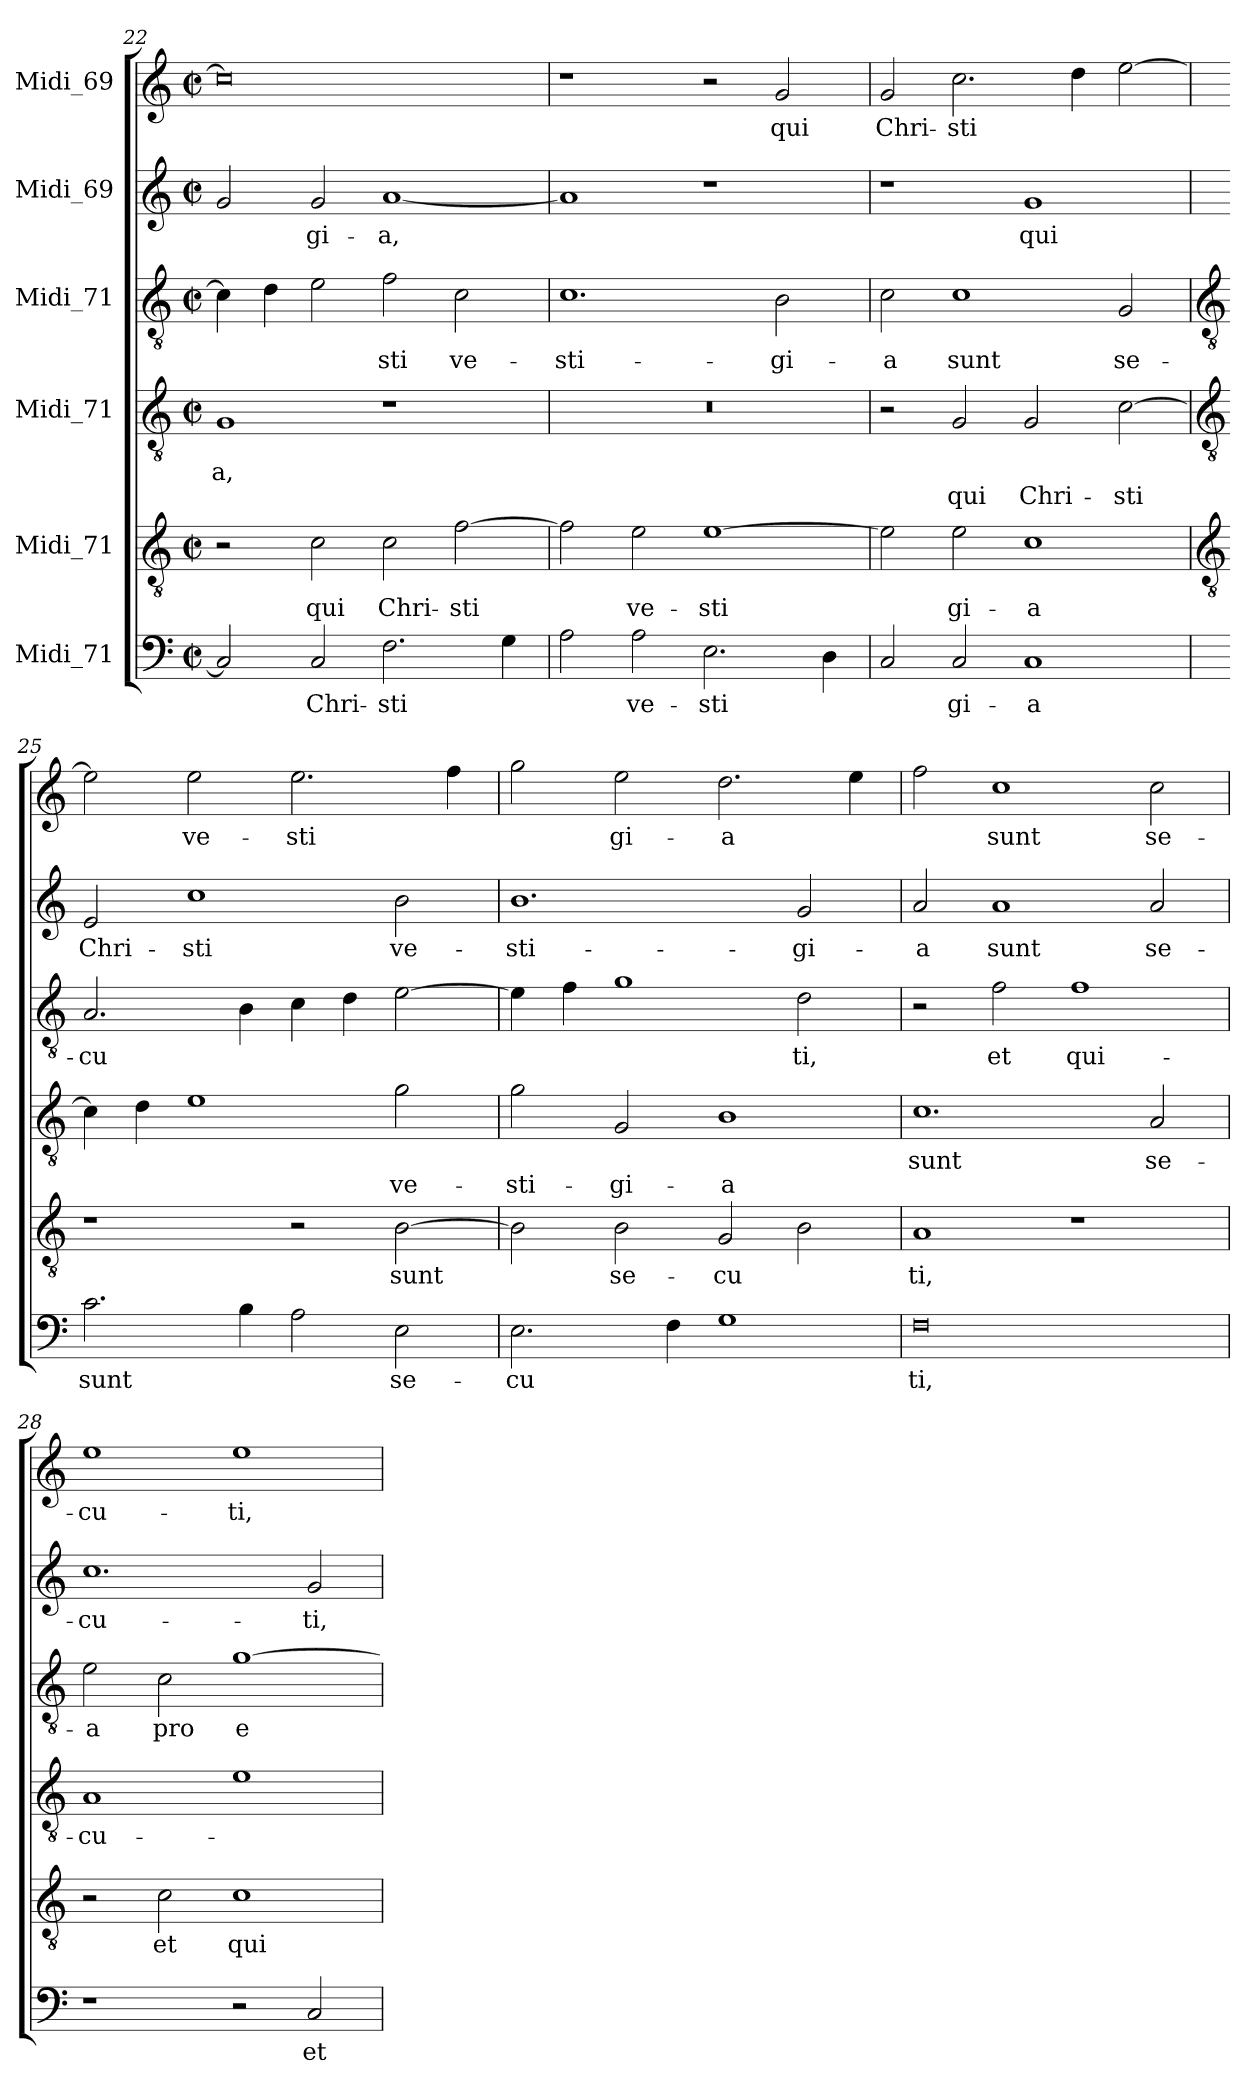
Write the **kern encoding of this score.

**kern	**text	**kern	**text	**kern	**text	**text	**kern	**text	**kern	**text	**kern	**text
*part6	*part6	*part5	*part5	*part4	*part4	*part4	*part3	*part3	*part2	*part2	*part1	*part1
*staff6	*staff6	*staff5	*staff5	*staff4	*staff4	*staff4	*staff3	*staff3	*staff2	*staff2	*staff1	*staff1
*I"Midi_71	*	*I"Midi_71	*	*I"Midi_71	*	*	*I"Midi_71	*	*I"Midi_69	*	*I"Midi_69	*
*clefF4	*	*clefGv2	*	*clefGv2	*	*	*clefGv2	*	*clefG2	*	*clefG2	*
*k[]	*	*k[]	*	*k[]	*	*	*k[]	*	*k[]	*	*k[]	*
*C:	*	*C:	*	*C:	*	*	*C:	*	*C:	*	*C:	*
*M4/2	*	*M4/2	*	*M4/2	*	*	*M4/2	*	*M4/2	*	*M4/2	*
*met(c|)	*	*met(c|)	*	*met(c|)	*	*	*met(c|)	*	*met(c|)	*	*met(c|)	*
=22	=22	=22	=22	=22	=22	=22	=22	=22	=22	=22	=22	=22
!	!	!	!	!	!LO:LY:b	!	!	!	!	!	!	!
2C]	.	2r	.	1G	-a,	.	4c]	.	2g	.	0cc]	.
.	.	.	.	.	.	.	4d	.	.	.	.	.
!	!LO:LY:b	!	!LO:LY:b	!	!	!	!	!	!	!LO:LY:b	!	!
2C	Chri-	2c	qui	.	.	.	2e	.	2g	gi-	.	.
!	!LO:LY:b	!	!LO:LY:b	!	!	!	!	!LO:LY:b	!	!LO:LY:b	!	!
2.F	-sti	2c	Chri-	1r	.	.	2f	sti	[1a	-a,	.	.
!	!	!	!LO:LY:b	!	!	!	!	!LO:LY:b	!	!	!	!
.	.	[2f	-sti	.	.	.	2c	ve-	.	.	.	.
4G	.	.	.	.	.	.	.	.	.	.	.	.
=23	=23	=23	=23	=23	=23	=23	=23	=23	=23	=23	=23	=23
!	!	!	!	!	!	!	!	!LO:LY:b	!	!	!	!
2A	.	2f]	.	0r	.	.	1.c	-sti-	1a]	.	1r	.
!	!LO:LY:b	!	!LO:LY:b	!	!	!	!	!	!	!	!	!
2A	ve-	2e	ve-	.	.	.	.	.	.	.	.	.
!	!LO:LY:b	!	!LO:LY:b	!	!	!	!	!	!	!	!	!
2.E	-sti	[1e	-sti	.	.	.	.	.	1r	.	2r	.
!	!	!	!	!	!	!	!	!LO:LY:b	!	!	!	!LO:LY:b
.	.	.	.	.	.	.	2B	-gi-	.	.	2g	qui
4D	.	.	.	.	.	.	.	.	.	.	.	.
=24	=24	=24	=24	=24	=24	=24	=24	=24	=24	=24	=24	=24
!	!	!	!	!	!	!	!	!LO:LY:b	!	!	!	!LO:LY:b
2C	.	2e]	.	2r	.	.	2c	-a	1r	.	2g	Chri-
!	!LO:LY:b	!	!LO:LY:b	!	!	!LO:LY:b	!	!LO:LY:b	!	!	!	!LO:LY:b
2C	gi-	2e	gi-	2G	.	qui	1c	sunt	.	.	2.cc	-sti
!	!LO:LY:b	!	!LO:LY:b	!	!	!LO:LY:b	!	!	!	!LO:LY:b	!	!
1C	-a	1c	-a	2G	.	Chri-	.	.	1g	qui	.	.
.	.	.	.	.	.	.	.	.	.	.	4dd	.
!	!	!	!	!	!	!LO:LY:b	!	!LO:LY:b	!	!	!	!
.	.	.	.	[2c	.	-sti	2G	se-	.	.	[2ee	.
!!LO:LB:g=z
=25	=25	=25	=25	=25	=25	=25	=25	=25	=25	=25	=25	=25
*	*	*clefGv2	*	*clefGv2	*	*	*clefGv2	*	*	*	*	*
!	!LO:LY:b	!	!	!	!	!	!	!LO:LY:b	!	!LO:LY:b	!	!
2.c	sunt	1r	.	4c]	.	.	2.A	-cu	2e	Chri-	2ee]	.
.	.	.	.	4d	.	.	.	.	.	.	.	.
!	!	!	!	!	!	!	!	!	!	!LO:LY:b	!	!LO:LY:b
.	.	.	.	1e	.	.	.	.	1cc	-sti	2ee	ve-
4B	.	.	.	.	.	.	4B	.	.	.	.	.
!	!	!	!	!	!	!	!	!	!	!	!	!LO:LY:b
2A	.	2r	.	.	.	.	4c	.	.	.	2.ee	-sti
.	.	.	.	.	.	.	4d	.	.	.	.	.
!	!LO:LY:b	!	!LO:LY:b	!	!	!LO:LY:b	!	!	!	!LO:LY:b	!	!
2E	se-	[2B	sunt	2g	.	ve-	[2e	.	2b	ve-	.	.
.	.	.	.	.	.	.	.	.	.	.	4ff	.
=26	=26	=26	=26	=26	=26	=26	=26	=26	=26	=26	=26	=26
!	!LO:LY:b	!	!	!	!	!LO:LY:b	!	!	!	!LO:LY:b	!	!
2.E	-cu	2B]	.	2g	.	-sti-	4e]	.	1.b	-sti-	2gg	.
.	.	.	.	.	.	.	4f	.	.	.	.	.
!	!	!	!LO:LY:b	!	!	!LO:LY:b	!	!	!	!	!	!LO:LY:b
.	.	2B	se-	2G	.	-gi-	1g	.	.	.	2ee	gi-
4F	.	.	.	.	.	.	.	.	.	.	.	.
!	!	!	!LO:LY:b	!	!	!LO:LY:b	!	!	!	!	!	!LO:LY:b
1G	.	2G	-cu	1B	.	-a	.	.	.	.	2.dd	-a
!	!	!	!	!	!	!	!	!LO:LY:b	!	!LO:LY:b	!	!
.	.	2B	.	.	.	.	2d	ti,	2g	-gi-	.	.
.	.	.	.	.	.	.	.	.	.	.	4ee	.
=27	=27	=27	=27	=27	=27	=27	=27	=27	=27	=27	=27	=27
!	!LO:LY:b	!	!LO:LY:b	!	!LO:LY:b	!	!	!	!	!LO:LY:b	!	!
0F	ti,	1A	ti,	1.c	sunt	.	2r	.	2a	-a	2ff	.
!	!	!	!	!	!	!	!	!LO:LY:b	!	!LO:LY:b	!	!LO:LY:b
.	.	.	.	.	.	.	2f	et	1a	sunt	1cc	sunt
!	!	!	!	!	!	!	!	!LO:LY:b	!	!	!	!
.	.	1r	.	.	.	.	1f	qui-	.	.	.	.
!	!	!	!	!	!LO:LY:b	!	!	!	!	!LO:LY:b	!	!LO:LY:b
.	.	.	.	2A	se-	.	.	.	2a	se-	2cc	se-
=28	=28	=28	=28	=28	=28	=28	=28	=28	=28	=28	=28	=28
!	!	!	!	!	!LO:LY:b	!	!	!LO:LY:b	!	!LO:LY:b	!	!LO:LY:b
1r	.	2r	.	1A	-cu-	.	2e	-a	1.cc	-cu-	1ee	-cu-
!	!	!	!LO:LY:b	!	!	!	!	!LO:LY:b	!	!	!	!
.	.	2c	et	.	.	.	2c	pro	.	.	.	.
!	!	!	!LO:LY:b	!	!	!	!	!LO:LY:b	!	!	!	!LO:LY:b
2r	.	1c	qui-	1e	.	.	[1g	e-	.	.	1ee	-ti,
!	!LO:LY:b	!	!	!	!	!	!	!	!	!LO:LY:b	!	!
2C	et	.	.	.	.	.	.	.	2g	-ti,	.	.
=	=	=	=	=	=	=	=	=	=	=	=	=
*-	*-	*-	*-	*-	*-	*-	*-	*-	*-	*-	*-	*-
